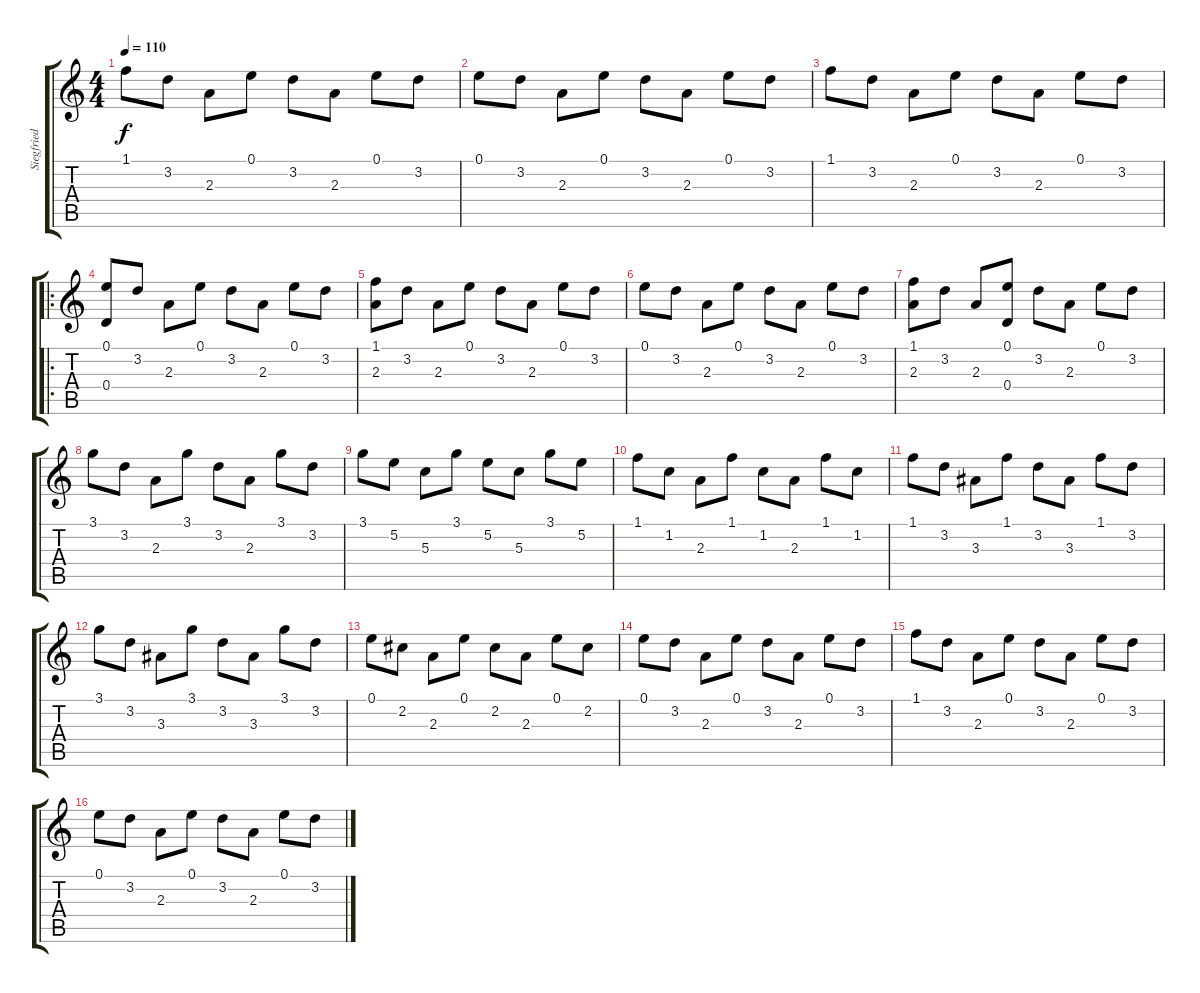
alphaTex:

\track ("Siegfried" "Siegfried") {instrument acousticguitarsteel}
\staff {score tabs}
\tuning (E4 B3 G3 D3 A2 E2) {hide}
\ts (4 4)
\tempo 110
\clef g2
\ks c
1.1.8{dy f} 3.2.8 2.3.8 0.1.8 3.2.8 2.3.8 0.1.8 3.2.8 |
0.1.8 3.2.8 2.3.8 0.1.8 3.2.8 2.3.8 0.1.8 3.2.8 |
1.1.8 3.2.8 2.3.8 0.1.8 3.2.8 2.3.8 0.1.8 3.2.8 |
\ro
(0.1 0.4).8 3.2.8 2.3.8 0.1.8 3.2.8 2.3.8 0.1.8 3.2.8 |
(1.1 2.3).8 3.2.8 2.3.8 0.1.8 3.2.8 2.3.8 0.1.8 3.2.8 |
0.1.8 3.2.8 2.3.8 0.1.8 3.2.8 2.3.8 0.1.8 3.2.8 |
(1.1 2.3).8 3.2.8 2.3.8 (0.1 0.4).8 3.2.8 2.3.8 0.1.8 3.2.8 |
3.1.8 3.2.8 2.3.8 3.1.8 3.2.8 2.3.8 3.1.8 3.2.8 |
3.1.8 5.2.8 5.3.8 3.1.8 5.2.8 5.3.8 3.1.8 5.2.8 |
1.1.8 1.2.8 2.3.8 1.1.8 1.2.8 2.3.8 1.1.8 1.2.8 |
1.1.8 3.2.8 3.3.8 1.1.8 3.2.8 3.3.8 1.1.8 3.2.8 |
3.1.8 3.2.8 3.3.8 3.1.8 3.2.8 3.3.8 3.1.8 3.2.8 |
0.1.8 2.2.8 2.3.8 0.1.8 2.2.8 2.3.8 0.1.8 2.2.8 |
0.1.8 3.2.8 2.3.8 0.1.8 3.2.8 2.3.8 0.1.8 3.2.8 |
1.1.8 3.2.8 2.3.8 0.1.8 3.2.8 2.3.8 0.1.8 3.2.8 |
0.1.8 3.2.8 2.3.8 0.1.8 3.2.8 2.3.8 0.1.8 3.2.8
